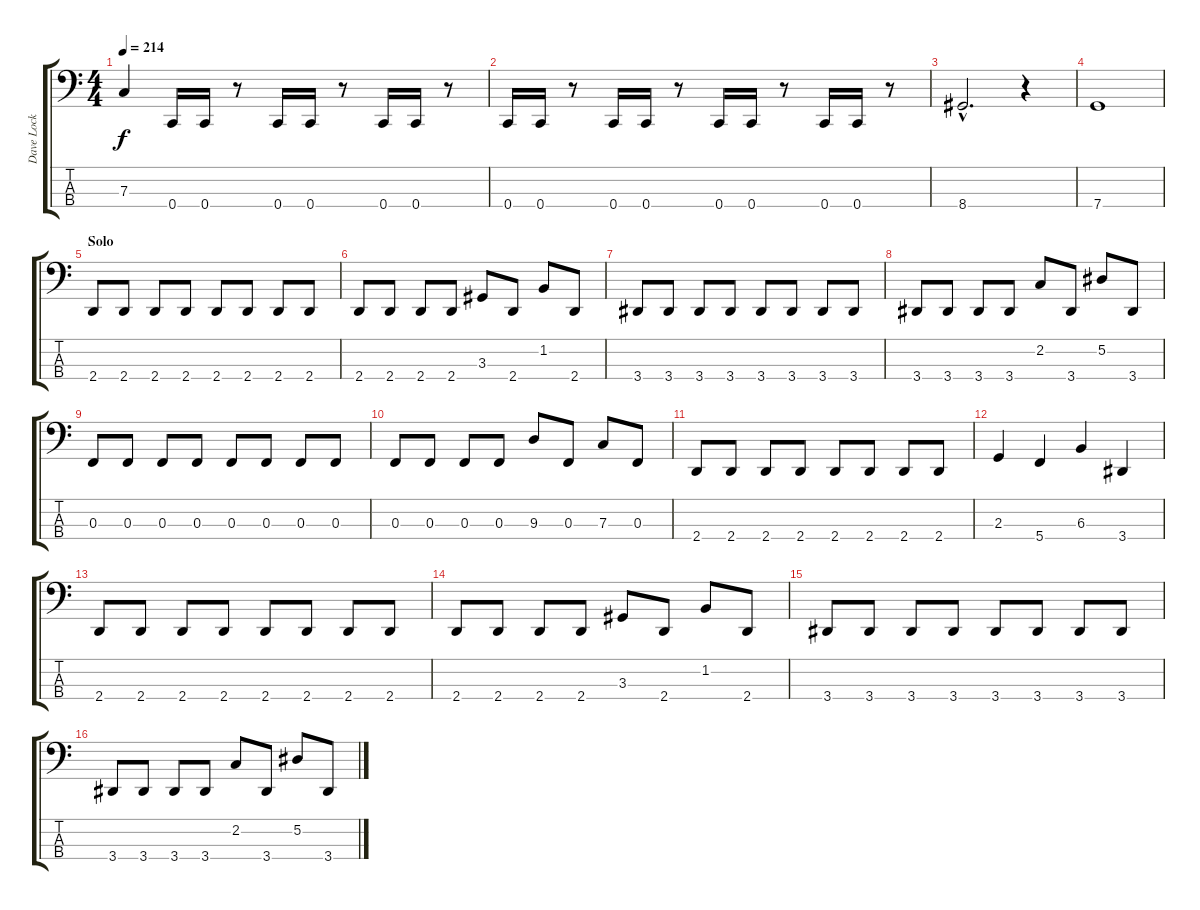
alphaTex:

\track ("Dave Lock (Bass)" "Dave Lock ") {instrument electricbassfinger}
\staff {score tabs}
\tuning (Eb2 Bb1 F1 C1) {hide}
\ts (4 4)
\tempo 214
\clef f4
\ks c
7.3.4{dy f} 0.4.16 0.4.16 r.8 0.4.16 0.4.16 r.8 0.4.16 0.4.16 r.8 |
0.4.16 0.4.16 r.8 0.4.16 0.4.16 r.8 0.4.16 0.4.16 r.8 0.4.16 0.4.16 r.8 |
8.4{hac}.2{d} r.4 |
7.4.1 |
\section ("" "Solo")
2.4.8 2.4.8 2.4.8 2.4.8 2.4.8 2.4.8 2.4.8 2.4.8 |
2.4.8 2.4.8 2.4.8 2.4.8 3.3.8 2.4.8 1.2.8 2.4.8 |
3.4.8 3.4.8 3.4.8 3.4.8 3.4.8 3.4.8 3.4.8 3.4.8 |
3.4.8 3.4.8 3.4.8 3.4.8 2.2.8 3.4.8 5.2.8 3.4.8 |
0.3.8 0.3.8 0.3.8 0.3.8 0.3.8 0.3.8 0.3.8 0.3.8 |
0.3.8 0.3.8 0.3.8 0.3.8 9.3.8 0.3.8 7.3.8 0.3.8 |
2.4.8 2.4.8 2.4.8 2.4.8 2.4.8 2.4.8 2.4.8 2.4.8 |
2.3.4 5.4.4 6.3.4 3.4.4 |
2.4.8 2.4.8 2.4.8 2.4.8 2.4.8 2.4.8 2.4.8 2.4.8 |
2.4.8 2.4.8 2.4.8 2.4.8 3.3.8 2.4.8 1.2.8 2.4.8 |
3.4.8 3.4.8 3.4.8 3.4.8 3.4.8 3.4.8 3.4.8 3.4.8 |
3.4.8 3.4.8 3.4.8 3.4.8 2.2.8 3.4.8 5.2.8 3.4.8
